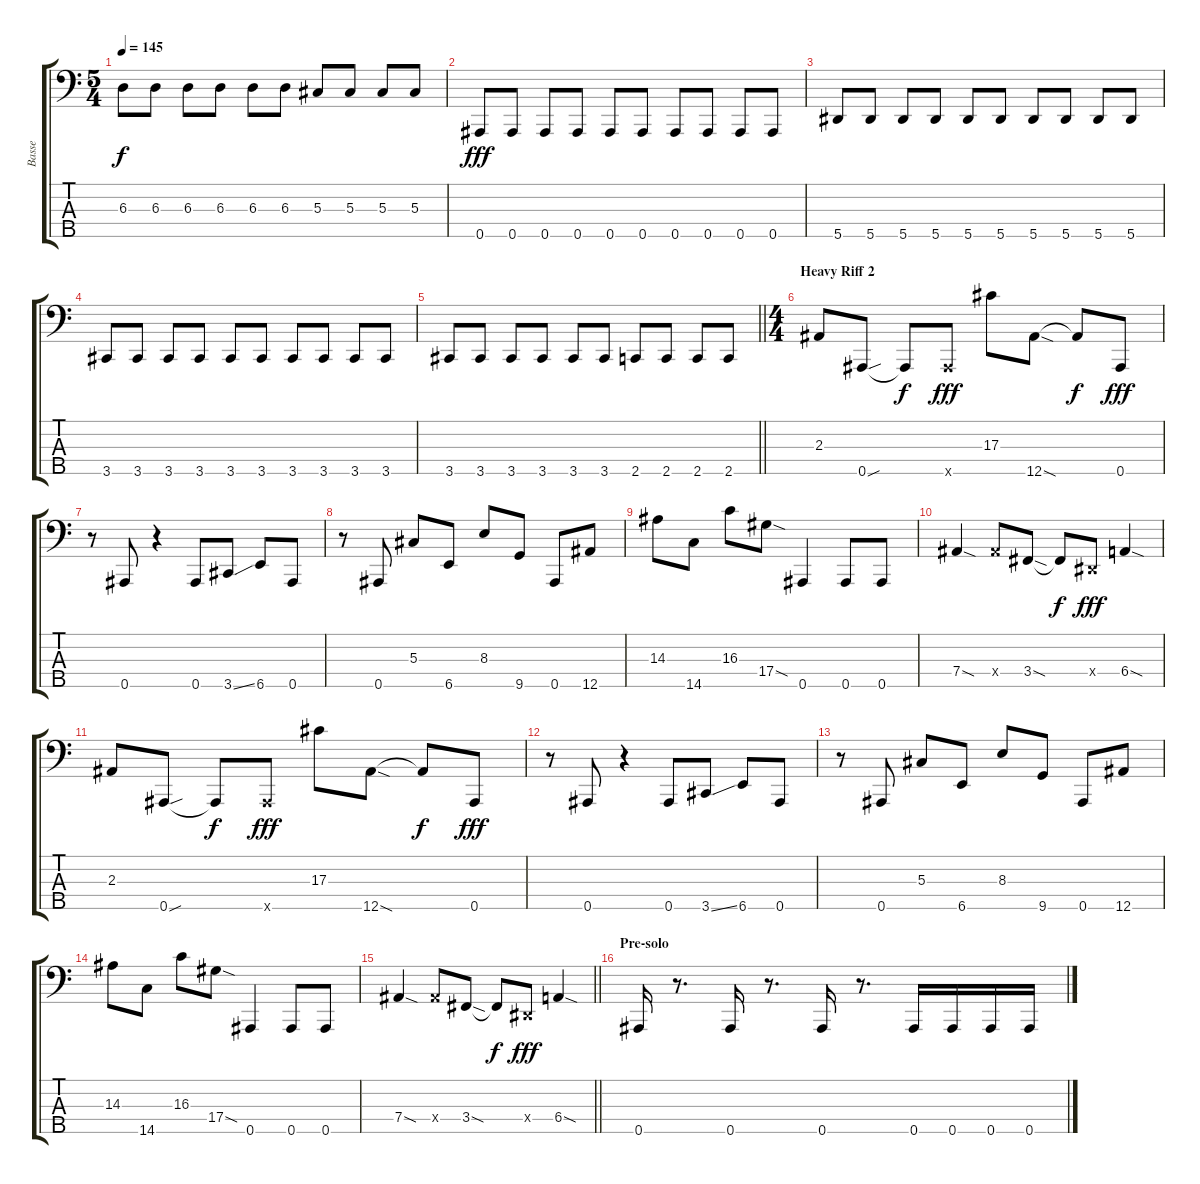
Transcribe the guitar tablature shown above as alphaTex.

\track ("Basse" "Basse") {instrument electricbasspick}
\staff {score tabs}
\tuning (Gb2 Db2 Ab1 Eb1 Bb0) {hide}
\ts (5 4)
\tempo 145
\clef f4
\ks c
6.3.8{dy f} 6.3.8 6.3.8 6.3.8 6.3.8 6.3.8 5.3.8 5.3.8 5.3.8 5.3.8 |
0.5.8{dy fff} 0.5.8 0.5.8 0.5.8 0.5.8 0.5.8 0.5.8 0.5.8 0.5.8 0.5.8 |
5.5.8 5.5.8 5.5.8 5.5.8 5.5.8 5.5.8 5.5.8 5.5.8 5.5.8 5.5.8 |
3.5.8 3.5.8 3.5.8 3.5.8 3.5.8 3.5.8 3.5.8 3.5.8 3.5.8 3.5.8 |
\barLineRight lightlight
3.5.8 3.5.8 3.5.8 3.5.8 3.5.8 3.5.8 2.5.8 2.5.8 2.5.8 2.5.8 |
\ts (4 4)
\section ("" "Heavy Riff 2")
2.3.8 0.5{sou}.8 0.5{t}.8{dy f} 0.5{x}.8{dy fff} 17.3.8 12.5{sod}.8 12.5{t}.8{dy f} 0.5.8{dy fff} |
r.8 0.5.8 r.4 0.5.8 3.5{ss}.8 6.5.8 0.5.8 |
r.8 0.5.8 5.3.8 6.5.8 8.3.8 9.5.8 0.5.8 12.5.8 |
14.3.8 14.5.8 16.3.8 17.4{sod}.8 0.5.4 0.5.8 0.5.8 |
7.4{sod}.4 7.4{x}.8 3.4{sod}.8 3.4{t}.8{dy f} 0.4{x}.8{dy fff} 6.4{sod}.4 |
2.3.8 0.5{sou}.8 0.5{t}.8{dy f} 0.5{x}.8{dy fff} 17.3.8 12.5{sod}.8 12.5{t}.8{dy f} 0.5.8{dy fff} |
r.8 0.5.8 r.4 0.5.8 3.5{ss}.8 6.5.8 0.5.8 |
r.8 0.5.8 5.3.8 6.5.8 8.3.8 9.5.8 0.5.8 12.5.8 |
14.3.8 14.5.8 16.3.8 17.4{sod}.8 0.5.4 0.5.8 0.5.8 |
\barLineRight lightlight
7.4{sod}.4 7.4{x}.8 3.4{sod}.8 3.4{t}.8{dy f} 0.4{x}.8{dy fff} 6.4{sod}.4 |
\section ("" "Pre-solo")
0.5.16 r.8{d} 0.5.16 r.8{d} 0.5.16 r.8{d} 0.5.16 0.5.16 0.5.16 0.5.16
